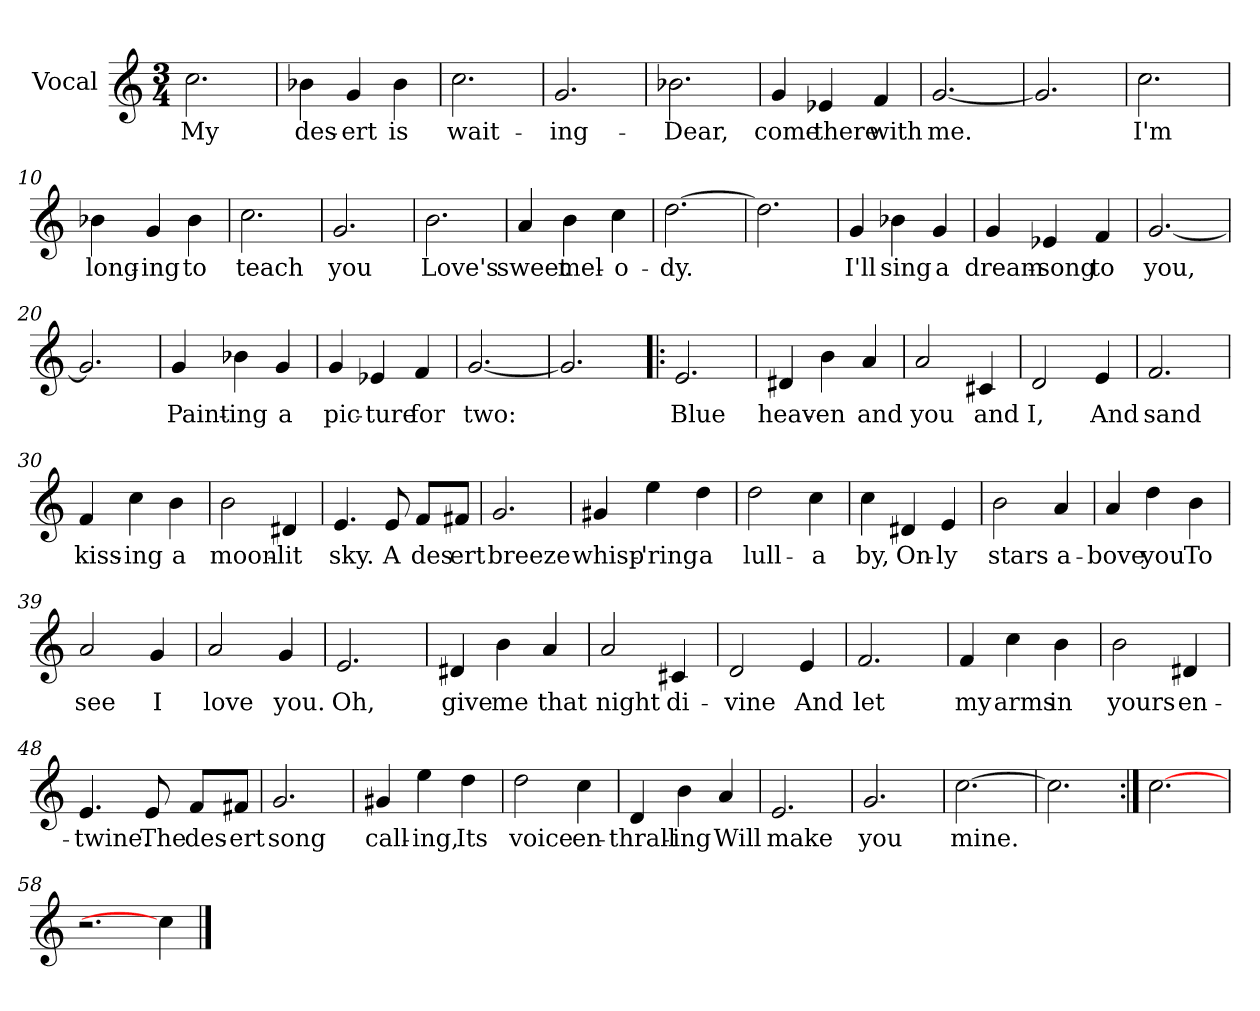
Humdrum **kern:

**kern	**text
*part1	*part1
*staff1	*staff1
*I"Vocal	*
*clefG2	*
*k[]	*
*C:	*
*M3/4	*
=1	=1
2.cc\	My
=2	=2
4b-X\	des-
4g/	-ert
4b-\	is
=3	=3
2.cc\	wait-
=4	=4
2.g/	-ing-
=5	=5
2.b-X\	Dear,
=6	=6
4g/	come
4e-X/	there
4f/	with
=7	=7
[2.g/	me.
=8	=8
2.g/]	.
=9	=9
2.cc\	I'm
!!LO:LB:g=z
=10	=10
4b-X\	long-
4g/	-ing
4b-\	to
=11	=11
2.cc\	teach
=12	=12
2.g/	you
=13	=13
2.b\	Love's
=14	=14
4a/	sweet
4b\	mel-
4cc\	o-
=15	=15
[2.dd\	-dy.
=16	=16
2.dd\]	.
=17	=17
4g/	I'll
4b-X\	sing
4g/	a
=18	=18
4g/	dream-
4e-X/	-song
4f/	to
!!LO:LB:g=z
=19	=19
[2.g/	you,
=20	=20
2.g/]	.
=21	=21
4g/	Paint-
4b-X\	-ing
4g/	a
=22	=22
4g/	pic-
4e-X/	-ture
4f/	for
=23	=23
[2.g/	two:
=24	=24
2.g/]	.
=25!|:	=25!|:
2.e/	Blue
=26	=26
4d#X/	heav-
4b\	-en
4a/	and
=27	=27
2a/	you
4c#X/	and
=28	=28
2d/	I,
4e/	And
!!LO:LB:g=z
=29	=29
2.f/	sand
=30	=30
4f/	kiss-
4cc\	-ing
4b\	a
=31	=31
2b\	moon-
4d#X/	-lit
=32	=32
4.e/	sky.
8e/	A
8f/L	des
8f#X/J	ert
=33	=33
2.g/	breeze
=34	=34
4g#X/	whisp-
4ee\	-'ring
4dd\	a
=35	=35
2dd\	lull-
4cc\	-a
!!LO:LB:g=z
=36	=36
4cc\	by,
4d#X/	On-
4e/	-ly
=37	=37
2b\	stars
4a/	a-
=38	=38
4a/	-bove
4dd\	you
4b\	To
=39	=39
2a/	see
4g/	I
=40	=40
2a/	love
4g/	you.
=41	=41
2.e/	Oh,
=42	=42
4d#X/	give
4b\	me
4a/	that
=43	=43
2a/	night
4c#X/	di-
!!LO:LB:g=z
=44	=44
2d/	-vine
4e/	And
=45	=45
2.f/	let
=46	=46
4f/	my
4cc\	arms
4b\	in
=47	=47
2b\	yours
4d#X/	en-
=48	=48
4.e/	-twine.
8e/	The
8f/L	des-
8f#X/J	-ert
=49	=49
2.g/	song
=50	=50
4g#X/	call-
4ee\	-ing,
4dd\	Its
!!LO:LB:g=z
=51	=51
2dd\	voice
4cc\	en-
=52	=52
4d/	thrall-
4b\	-ing
4a/	Will
=53	=53
2.e/	make
=54	=54
2.g/	you
=55	=55
[2.cc\	mine.
=56	=56
2.cc\]	.
=57:|!	=57:|!
[2.cc	.
=58	=58
2.r	.
4cc]	.
==	==
*-	*-
